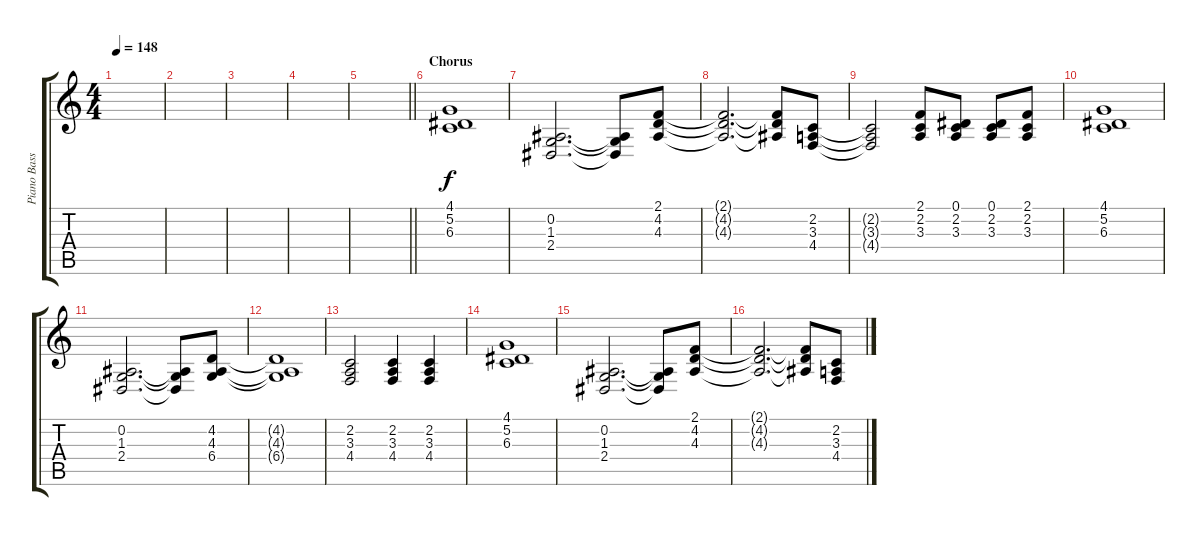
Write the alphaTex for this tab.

\track ("Piano Bass" "Piano Bass") {instrument acousticgrandpiano}
\staff {score tabs}
\tuning (Eb4 Bb3 Gb3 Db3 Ab2 Eb2) {hide}
\ts (4 4)
\tempo 148
\clef g2
\ks c
|
|
|
|
\barLineRight lightlight
|
\section ("" "Chorus")
(4.1 5.2 6.3).1 |
(0.2 1.3 2.4).2{d} (0.2{t} 1.3{t} 2.4{t}).8 (2.1 4.2 4.3).8 |
(2.1{t} 4.2{t} 4.3{t}).2{d} (2.1{t} 4.2{t} 4.3{t}).8 (2.2 3.3 4.4).8 |
(2.2{t} 3.3{t} 4.4{t}).2 (2.1 2.2 3.3).8 (0.1 2.2 3.3).8 (0.1 2.2 3.3).8 (2.1 2.2 3.3).8 |
(4.1 5.2 6.3).1 |
(0.2 1.3 2.4).2{d} (0.2{t} 1.3{t} 2.4{t}).8 (4.2 4.3 6.4).8 |
(4.2{t} 4.3{t} 6.4{t}).1 |
(2.2 3.3 4.4).2 (2.2 3.3 4.4).4 (2.2 3.3 4.4).4 |
(4.1 5.2 6.3).1 |
(0.2 1.3 2.4).2{d} (0.2{t} 1.3{t} 2.4{t}).8 (2.1 4.2 4.3).8 |
(2.1{t} 4.2{t} 4.3{t}).2{d} (2.1{t} 4.2{t} 4.3{t}).8 (2.2 3.3 4.4).8
